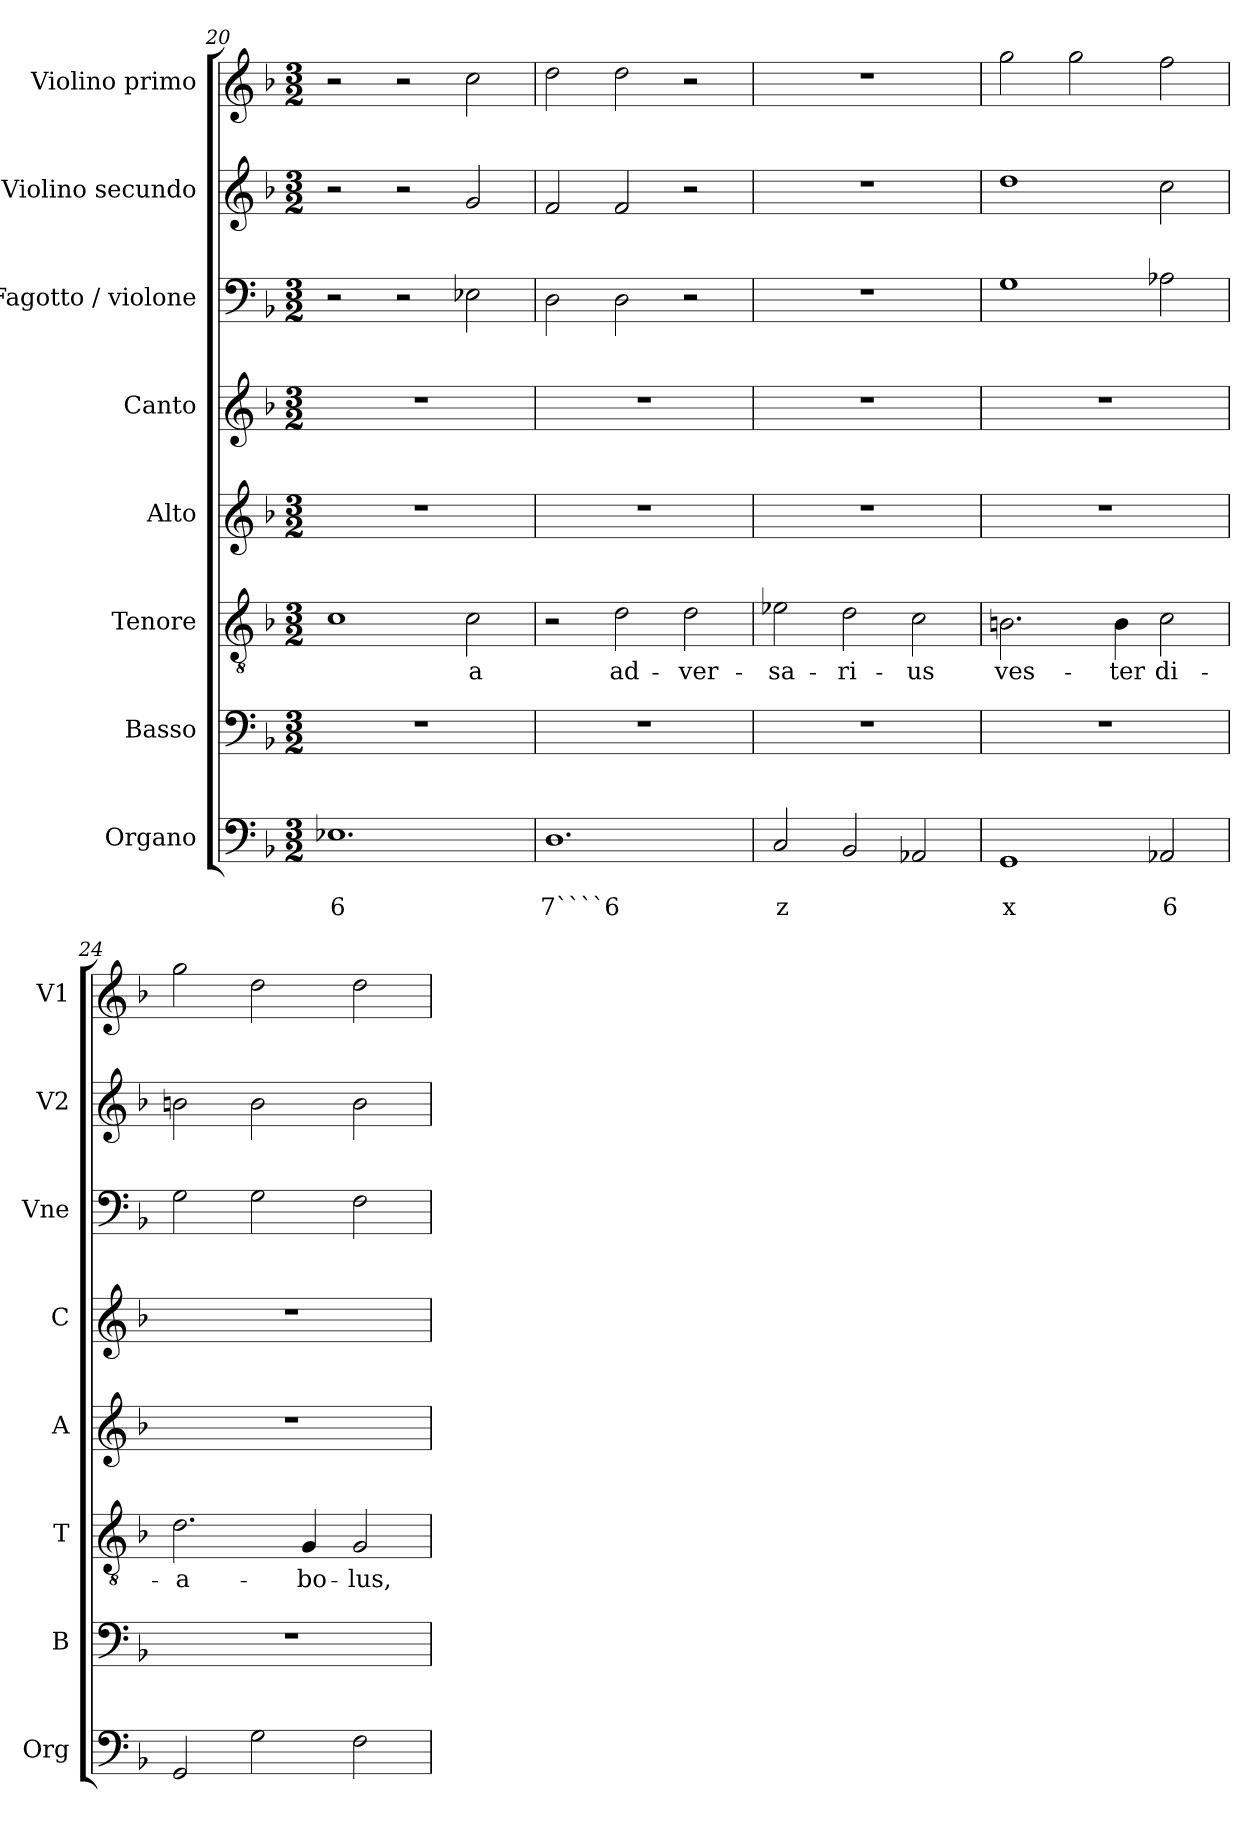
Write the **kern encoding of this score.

**kern	**text	**text	**kern	**kern	**text	**kern	**kern	**kern	**kern	**kern
*part8	*part8	*part8	*part7	*part6	*part6	*part5	*part4	*part3	*part2	*part1
*staff8	*staff8	*staff8	*staff7	*staff6	*staff6	*staff5	*staff4	*staff3	*staff2	*staff1
*I"Organo	*	*	*I"Basso	*I"Tenore	*	*I"Alto	*I"Canto	*I"Fagotto / violone	*I"Violino secundo	*I"Violino primo
*I'Org	*	*	*I'B	*I'T	*	*I'A	*I'C	*I'Vne	*I'V2	*I'V1
*clefF4	*	*	*clefF4	*clefGv2	*	*clefG2	*clefG2	*clefF4	*clefG2	*clefG2
*k[b-]	*	*	*k[b-]	*k[b-]	*	*k[b-]	*k[b-]	*k[b-]	*k[b-]	*k[b-]
*F:	*	*	*F:	*F:	*	*F:	*F:	*F:	*F:	*F:
*M3/2	*	*	*M3/2	*M3/2	*	*M3/2	*M3/2	*M3/2	*M3/2	*M3/2
=20	=20	=20	=20	=20	=20	=20	=20	=20	=20	=20
!	!	!LO:LY:b	!	!	!	!	!	!	!	!
1.E-X	.	6	1.r	1c	.	1.r	1.r	2r	2r	2r
.	.	.	.	.	.	.	.	2r	2r	2r
!	!	!	!	!	!LO:LY:b	!	!	!	!	!
.	.	.	.	2c\	-a	.	.	2E-X\	2g/	2cc\
=21	=21	=21	=21	=21	=21	=21	=21	=21	=21	=21
!	!	!LO:LY:b	!	!	!	!	!	!	!	!
1.D	.	7````6	1.r	2r	.	1.r	1.r	2D\	2f/	2dd\
!	!	!	!	!	!LO:LY:b	!	!	!	!	!
.	.	.	.	2d\	ad-	.	.	2D\	2f/	2dd\
!	!	!	!	!	!LO:LY:b	!	!	!	!	!
.	.	.	.	2d\	-ver-	.	.	2r	2r	2r
=22	=22	=22	=22	=22	=22	=22	=22	=22	=22	=22
!	!	!LO:LY:b	!	!	!LO:LY:b	!	!	!	!	!
2C/	.	z	1.r	2e-X\	-sa-	1.r	1.r	1.r	1.r	1.r
!	!	!	!	!	!LO:LY:b	!	!	!	!	!
2BB-/	.	.	.	2d\	-ri-	.	.	.	.	.
!	!	!	!	!	!LO:LY:b	!	!	!	!	!
2AA-X/	.	.	.	2c\	-us	.	.	.	.	.
=23	=23	=23	=23	=23	=23	=23	=23	=23	=23	=23
!	!	!LO:LY:b	!	!	!LO:LY:b	!	!	!	!	!
1GG	.	x	1.r	2.Bn\	ves-	1.r	1.r	1G	1dd	2gg\
.	.	.	.	.	.	.	.	.	.	2gg\
!	!	!	!	!	!LO:LY:b	!	!	!	!	!
.	.	.	.	4B\	-ter	.	.	.	.	.
!	!	!LO:LY:b	!	!	!LO:LY:b	!	!	!	!	!
2AA-X/	.	6	.	2c\	di-	.	.	2A-X\	2cc\	2ff\
=24	=24	=24	=24	=24	=24	=24	=24	=24	=24	=24
!	!	!	!	!	!LO:LY:b	!	!	!	!	!
2GG/	.	.	1.r	2.d\	-a-	1.r	1.r	2G\	2bn\	2gg\
2G\	.	.	.	.	.	.	.	2G\	2b\	2dd\
!	!	!	!	!	!LO:LY:b	!	!	!	!	!
.	.	.	.	4G/	-bo-	.	.	.	.	.
!	!	!	!	!	!LO:LY:b	!	!	!	!	!
2F\	.	.	.	2G/	-lus,	.	.	2F\	2b\	2dd\
=	=	=	=	=	=	=	=	=	=	=
*-	*-	*-	*-	*-	*-	*-	*-	*-	*-	*-
